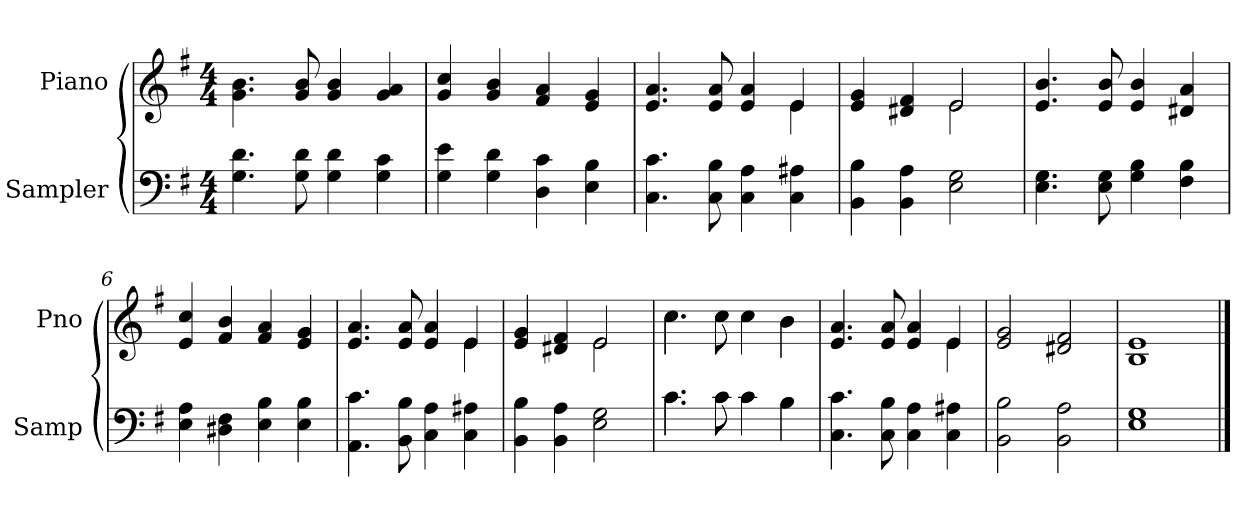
**kern	**kern
*part2	*part1
*staff2	*staff1
*I"Sampler	*I"Piano
*I'Samp	*I'Pno
*clefF4	*clefG2
*k[f#]	*k[f#]
*G:	*G:
*M4/4	*M4/4
=1	=1
4.G 4.d	4.g\ 4.b\
8G 8d	8g 8b
4G 4d	4g 4b
4G 4c	4g 4a
=2	=2
4G 4e	4g 4cc
4G 4d	4g 4b
4D 4c	4f# 4a
4E 4B	4e 4g
=3	=3
*	*^
4.C 4.c	4.e 4.a	2.ryy
8C 8B	8e 8a	.
4C 4A	4e 4a	.
4C 4A#X	4e/	4e
=4	=4	=4
4BB 4B	4e 4g	2ryy
4BB 4A	4d#X 4f#	.
2E 2G	2e/	2e
*	*v	*v
=5	=5
4.E 4.G	4.e 4.b
8E 8G	8e 8b
4G 4B	4e 4b
4F# 4B	4d#X 4a
=6	=6
4E 4A	4e 4cc
4D#X 4F#	4f# 4b
4E 4B	4f# 4a
4E 4B	4e 4g
=7	=7
*	*^
4.AA 4.c	4.e 4.a	2.ryy
8BB 8B	8e 8a	.
4C 4A	4e 4a	.
4C 4A#X	4e/	4e
=8	=8	=8
4BB 4B	4e 4g	2ryy
4BB 4A	4d#X 4f#	.
2E 2G	2e/	2e
=9	=9	=9
*^	*	*
4.c\	4.c	4.cc\	4.cc
8c\	8c	8cc\	8cc
4c\	4c	4cc\	4cc
4B\	4B	4b\	4b
*v	*v	*	*
=10	=10	=10
4.C 4.c	4.e 4.a	2.ryy
8C 8B	8e 8a	.
4C 4A	4e 4a	.
4C 4A#X	4e/	4e
*	*v	*v
=11	=11
2BB 2B	2e 2g
2BB 2A	2d#X 2f#
=12	=12
1E 1G	1B 1e
==	==
*-	*-
